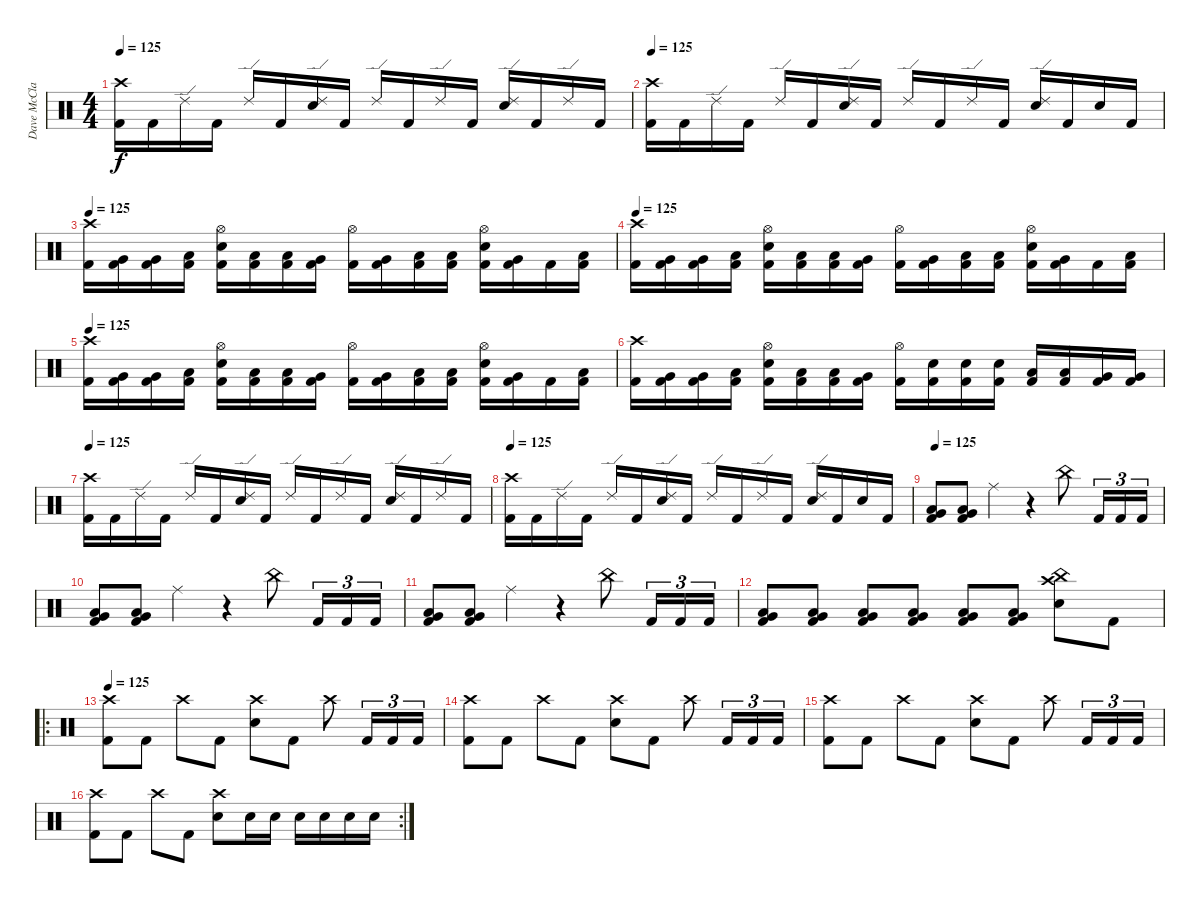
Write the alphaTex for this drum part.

\track ("Dave McClain" "Dave McCla") {instrument percussion}
\staff {score}
\articulation defaults
\ts (4 4)
\tempo 125
\clef neutral
\ks c
("Crash high (hit)" "Kick (hit) 2").16{dy f} "Kick (hit) 2".16 "Ride (edge) 2".16 "Kick (hit) 2".16 "Ride (edge) 2".16 "Kick (hit) 2".16 ("Ride (edge) 2" "Snare (hit) 2").16 "Kick (hit) 2".16 "Ride (edge) 2".16 "Kick (hit) 2".16 "Ride (edge) 2".16 "Kick (hit) 2".16 ("Ride (edge) 2" "Snare (hit) 2").16 "Kick (hit) 2".16 "Ride (edge) 2".16 "Kick (hit) 2".16 |
\tempo 125
("Crash high (hit)" "Kick (hit) 2").16 "Kick (hit) 2".16 "Ride (edge) 2".16 "Kick (hit) 2".16 "Ride (edge) 2".16 "Kick (hit) 2".16 ("Ride (edge) 2" "Snare (hit) 2").16 "Kick (hit) 2".16 "Ride (edge) 2".16 "Kick (hit) 2".16 "Ride (edge) 2".16 "Kick (hit) 2".16 ("Ride (edge) 2" "Snare (hit) 2").16 "Kick (hit) 2".16 "Snare (hit) 2".16 "Kick (hit) 2".16 |
\tempo 125
("Crash high (hit)" "Kick (hit) 2").16 ("Very Low Tom (hit)" "Kick (hit) 2").16 ("Very Low Tom (hit)" "Kick (hit) 2").16 ("Low Floor Tom (hit)" "Kick (hit) 2").16 ("Hi-Hat (open)" "Snare (hit) 2" "Kick (hit) 2").16 ("Low Tom (hit)" "Kick (hit) 2").16 ("Low Tom (hit)" "Kick (hit) 2").16 ("Very Low Tom (hit)" "Kick (hit) 2").16 ("Hi-Hat (open)" "Kick (hit) 2").16 ("Very Low Tom (hit)" "Kick (hit) 2").16 ("Low Floor Tom (hit)" "Kick (hit) 2").16 ("Low Floor Tom (hit)" "Kick (hit) 2").16 ("Hi-Hat (open)" "Snare (hit) 2" "Kick (hit) 2").16 ("Very Low Tom (hit)" "Kick (hit) 2").16 "Kick (hit) 2".16 ("Low Floor Tom (hit)" "Kick (hit) 2").16 |
\tempo 125
("Crash high (hit)" "Kick (hit) 2").16 ("Very Low Tom (hit)" "Kick (hit) 2").16 ("Very Low Tom (hit)" "Kick (hit) 2").16 ("Low Floor Tom (hit)" "Kick (hit) 2").16 ("Hi-Hat (open)" "Snare (hit) 2" "Kick (hit) 2").16 ("Low Tom (hit)" "Kick (hit) 2").16 ("Low Tom (hit)" "Kick (hit) 2").16 ("Very Low Tom (hit)" "Kick (hit) 2").16 ("Hi-Hat (open)" "Kick (hit) 2").16 ("Very Low Tom (hit)" "Kick (hit) 2").16 ("Low Floor Tom (hit)" "Kick (hit) 2").16 ("Low Floor Tom (hit)" "Kick (hit) 2").16 ("Hi-Hat (open)" "Snare (hit) 2" "Kick (hit) 2").16 ("Very Low Tom (hit)" "Kick (hit) 2").16 "Kick (hit) 2".16 ("Low Floor Tom (hit)" "Kick (hit) 2").16 |
\tempo 125
("Crash high (hit)" "Kick (hit) 2").16 ("Very Low Tom (hit)" "Kick (hit) 2").16 ("Very Low Tom (hit)" "Kick (hit) 2").16 ("Low Floor Tom (hit)" "Kick (hit) 2").16 ("Hi-Hat (open)" "Snare (hit) 2" "Kick (hit) 2").16 ("Low Tom (hit)" "Kick (hit) 2").16 ("Low Tom (hit)" "Kick (hit) 2").16 ("Very Low Tom (hit)" "Kick (hit) 2").16 ("Hi-Hat (open)" "Kick (hit) 2").16 ("Very Low Tom (hit)" "Kick (hit) 2").16 ("Low Floor Tom (hit)" "Kick (hit) 2").16 ("Low Floor Tom (hit)" "Kick (hit) 2").16 ("Hi-Hat (open)" "Snare (hit) 2" "Kick (hit) 2").16 ("Very Low Tom (hit)" "Kick (hit) 2").16 "Kick (hit) 2".16 ("Low Floor Tom (hit)" "Kick (hit) 2").16 |
("Crash high (hit)" "Kick (hit) 2").16 ("Very Low Tom (hit)" "Kick (hit) 2").16 ("Very Low Tom (hit)" "Kick (hit) 2").16 ("Low Floor Tom (hit)" "Kick (hit) 2").16 ("Hi-Hat (open)" "Snare (hit) 2" "Kick (hit) 2").16 ("Low Tom (hit)" "Kick (hit) 2").16 ("Low Tom (hit)" "Kick (hit) 2").16 ("Very Low Tom (hit)" "Kick (hit) 2").16 ("Hi-Hat (open)" "Kick (hit) 2").16 ("Snare (hit) 2" "Kick (hit) 2").16 ("Snare (hit) 2" "Kick (hit) 2").16 ("Snare (hit) 2" "Kick (hit) 2").16 ("Low Tom (hit)" "Kick (hit) 2").16 ("Low Tom (hit)" "Kick (hit) 2").16 ("Very Low Tom (hit)" "Kick (hit) 2").16 ("Very Low Tom (hit)" "Kick (hit) 2").16 |
\tempo 125
("Crash high (hit)" "Kick (hit) 2").16 "Kick (hit) 2".16 "Ride (edge) 2".16 "Kick (hit) 2".16 "Ride (edge) 2".16 "Kick (hit) 2".16 ("Ride (edge) 2" "Snare (hit) 2").16 "Kick (hit) 2".16 "Ride (edge) 2".16 "Kick (hit) 2".16 "Ride (edge) 2".16 "Kick (hit) 2".16 ("Ride (edge) 2" "Snare (hit) 2").16 "Kick (hit) 2".16 "Ride (edge) 2".16 "Kick (hit) 2".16 |
\tempo 125
("Crash high (hit)" "Kick (hit) 2").16 "Kick (hit) 2".16 "Ride (edge) 2".16 "Kick (hit) 2".16 "Ride (edge) 2".16 "Kick (hit) 2".16 ("Ride (edge) 2" "Snare (hit) 2").16 "Kick (hit) 2".16 "Ride (edge) 2".16 "Kick (hit) 2".16 "Ride (edge) 2".16 "Kick (hit) 2".16 ("Ride (edge) 2" "Snare (hit) 2").16 "Kick (hit) 2".16 "Snare (hit) 2".16 "Kick (hit) 2".16 |
\tempo 125
("Very Low Tom (hit)" "Low Floor Tom (hit)" "Kick (hit) 2").8 ("Very Low Tom (hit)" "Low Floor Tom (hit)" "Kick (hit) 2").8 "Ride (middle)".4 r.4 "China (hit)".8 "Kick (hit) 2".16{tu (3 2)} "Kick (hit) 2".16{tu (3 2)} "Kick (hit) 2".16{tu (3 2)} |
("Very Low Tom (hit)" "Low Floor Tom (hit)" "Kick (hit) 2").8 ("Very Low Tom (hit)" "Low Floor Tom (hit)" "Kick (hit) 2").8 "Ride (middle)".4 r.4 "China (hit)".8 "Kick (hit) 2".16{tu (3 2)} "Kick (hit) 2".16{tu (3 2)} "Kick (hit) 2".16{tu (3 2)} |
("Very Low Tom (hit)" "Low Floor Tom (hit)" "Kick (hit) 2").8 ("Very Low Tom (hit)" "Low Floor Tom (hit)" "Kick (hit) 2").8 "Ride (middle)".4 r.4 "China (hit)".8 "Kick (hit) 2".16{tu (3 2)} "Kick (hit) 2".16{tu (3 2)} "Kick (hit) 2".16{tu (3 2)} |
("Very Low Tom (hit)" "Low Floor Tom (hit)" "Kick (hit) 2").8 ("Very Low Tom (hit)" "Low Floor Tom (hit)" "Kick (hit) 2").8 ("Very Low Tom (hit)" "Low Floor Tom (hit)" "Kick (hit) 2").8 ("Very Low Tom (hit)" "Low Floor Tom (hit)" "Kick (hit) 2").8 ("Very Low Tom (hit)" "Low Floor Tom (hit)" "Kick (hit) 2").8 ("Very Low Tom (hit)" "Low Floor Tom (hit)" "Kick (hit) 2").8 ("Crash high (hit)" "China (hit)" "Snare (hit) 2").8 "Kick (hit) 2".8 |
\ro
\tempo 125
("Crash high (hit)" "Kick (hit) 2").8 "Kick (hit) 2".8 "Crash high (hit)".8 "Kick (hit) 2".8 ("Crash high (hit)" "Snare (hit) 2").8 "Kick (hit) 2".8 "Crash high (hit)".8 "Kick (hit) 2".16{tu (3 2)} "Kick (hit) 2".16{tu (3 2)} "Kick (hit) 2".16{tu (3 2)} |
("Crash high (hit)" "Kick (hit) 2").8 "Kick (hit) 2".8 "Crash high (hit)".8 "Kick (hit) 2".8 ("Crash high (hit)" "Snare (hit) 2").8 "Kick (hit) 2".8 "Crash high (hit)".8 "Kick (hit) 2".16{tu (3 2)} "Kick (hit) 2".16{tu (3 2)} "Kick (hit) 2".16{tu (3 2)} |
("Crash high (hit)" "Kick (hit) 2").8 "Kick (hit) 2".8 "Crash high (hit)".8 "Kick (hit) 2".8 ("Crash high (hit)" "Snare (hit) 2").8 "Kick (hit) 2".8 "Crash high (hit)".8 "Kick (hit) 2".16{tu (3 2)} "Kick (hit) 2".16{tu (3 2)} "Kick (hit) 2".16{tu (3 2)} |
\rc 2
("Crash high (hit)" "Kick (hit) 2").8 "Kick (hit) 2".8 "Crash high (hit)".8 "Kick (hit) 2".8 ("Crash high (hit)" "Snare (hit) 2").8 "Snare (hit) 2".16 "Snare (hit) 2".16 "Snare (hit) 2".16 "Snare (hit) 2".16 "Snare (hit) 2".16 "Snare (hit) 2".16
